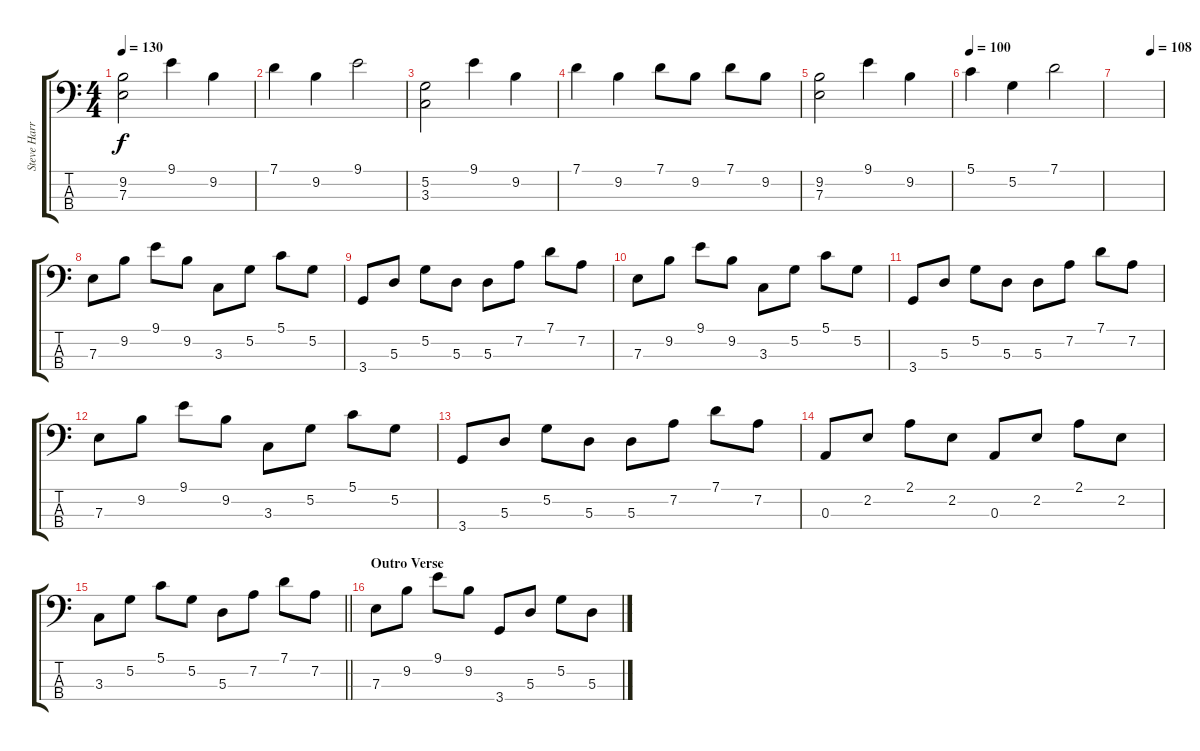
\track ("Steve Harris" "Steve Harr") {instrument electricbassfinger}
\staff {score tabs}
\tuning (G2 D2 A1 E1) {hide}
\ts (4 4)
\tempo 130
\clef f4
\ks c
(9.2 7.3).2{dy f} 9.1.4 9.2.4 |
7.1.4 9.2.4 9.1.2 |
(5.2 3.3).2 9.1.4 9.2.4 |
7.1.4 9.2.4 7.1.8 9.2.8 7.1.8 9.2.8 |
(9.2 7.3).2 9.1.4 9.2.4 |
\tempo 100
5.1.4 5.2.4 7.1.2 |
\tempo (108 0.75)
|
7.3.8 9.2.8 9.1.8 9.2.8 3.3.8 5.2.8 5.1.8 5.2.8 |
3.4.8 5.3.8 5.2.8 5.3.8 5.3.8 7.2.8 7.1.8 7.2.8 |
7.3.8 9.2.8 9.1.8 9.2.8 3.3.8 5.2.8 5.1.8 5.2.8 |
3.4.8 5.3.8 5.2.8 5.3.8 5.3.8 7.2.8 7.1.8 7.2.8 |
7.3.8 9.2.8 9.1.8 9.2.8 3.3.8 5.2.8 5.1.8 5.2.8 |
3.4.8 5.3.8 5.2.8 5.3.8 5.3.8 7.2.8 7.1.8 7.2.8 |
0.3.8 2.2.8 2.1.8 2.2.8 0.3.8 2.2.8 2.1.8 2.2.8 |
\barLineRight lightlight
3.3.8 5.2.8 5.1.8 5.2.8 5.3.8 7.2.8 7.1.8 7.2.8 |
\section ("" "Outro Verse")
7.3.8 9.2.8 9.1.8 9.2.8 3.4.8 5.3.8 5.2.8 5.3.8
